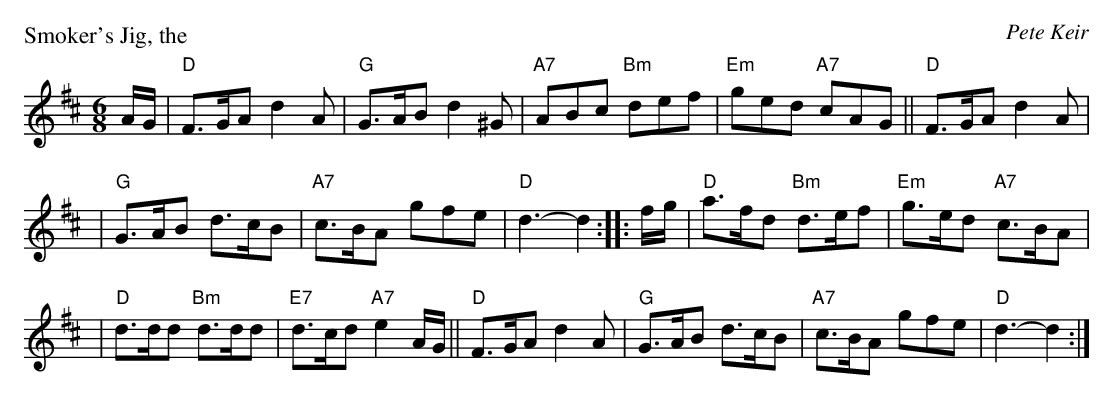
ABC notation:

X:1
P: Smoker's Jig, the
C: Pete Keir
M: 6/8
L: 1/8
K: D
A/G/ | "D"F>GA d2A \
| "G"G>AB d2^G | "A7"ABc "Bm"def \
| "Em"ged "A7"cAG || "D"F>GA d2A |
| "G"G>AB d>cB | "A7"c>BA gfe \
| "D"d3- d2 :: f/g/ \
| "D"a>fd "Bm"d>ef | "Em"g>ed "A7"c>BA |
| "D"d>dd "Bm"d>dd | "E7"d>cd "A7"e2A/G/ \
|| "D"F>GA d2A | "G"G>AB d>cB \
| "A7"c>BA gfe | "D"d3- d2 :|
